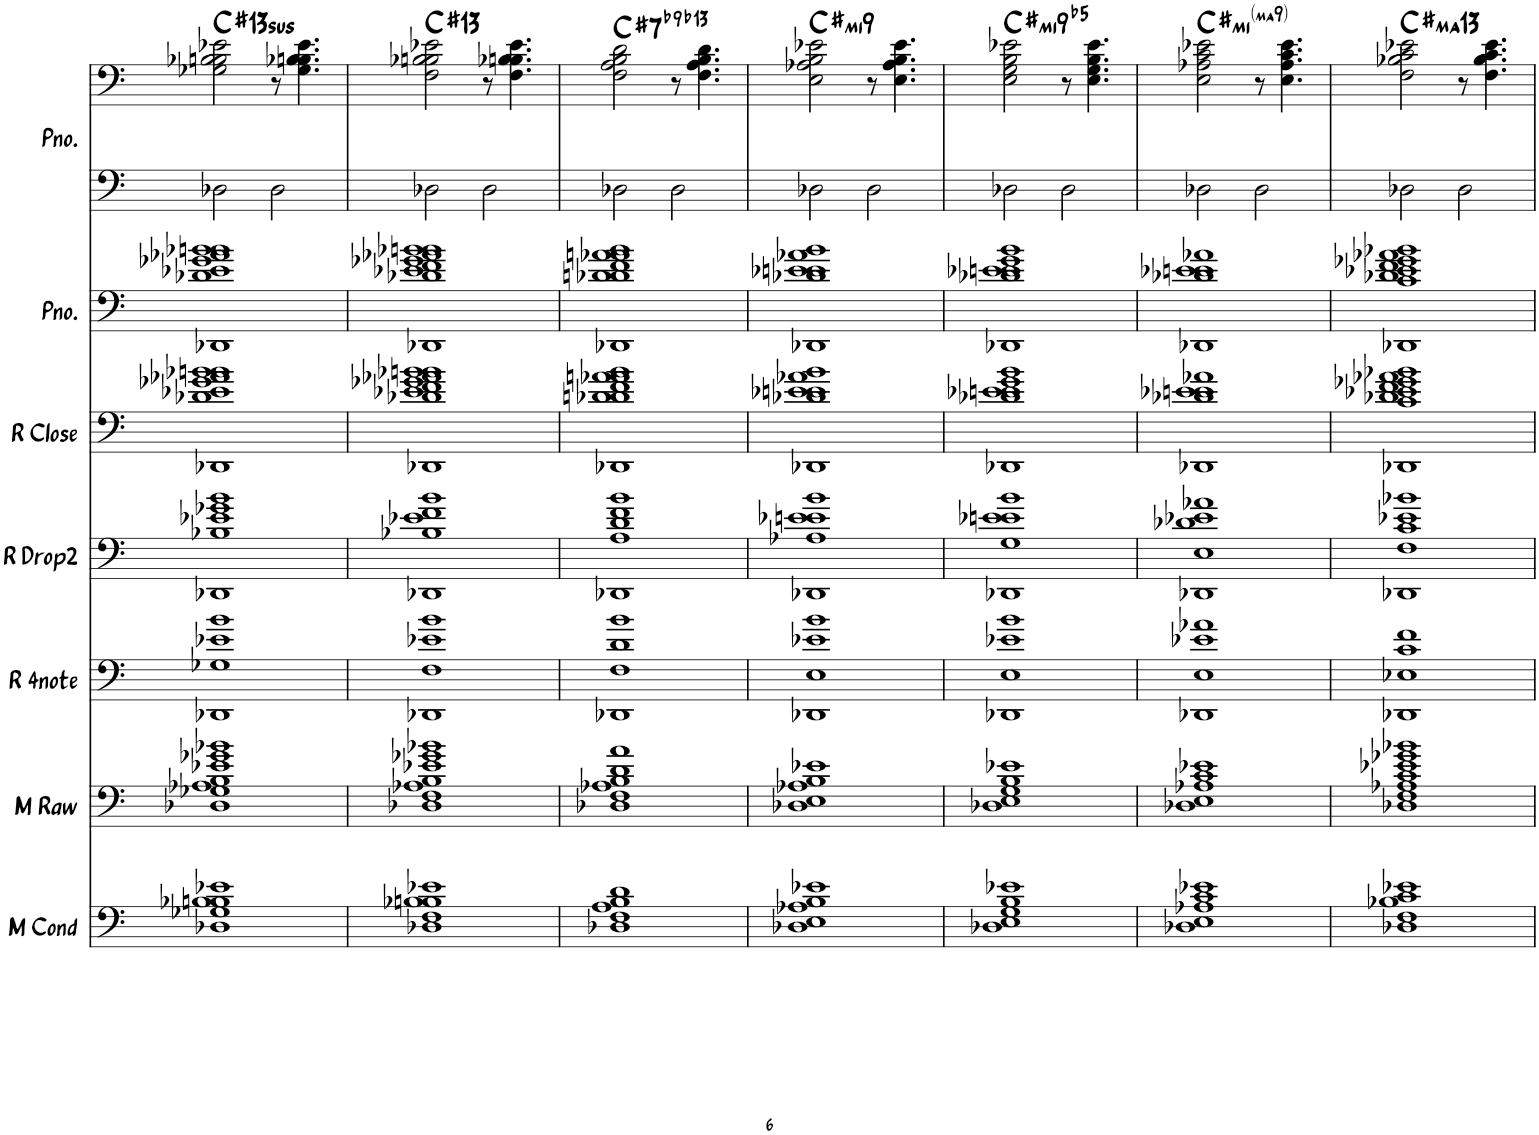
**kern	**kern	**kern	**kern	**kern	**kern	**kern	**kern	**harte
*part7	*part6	*part5	*part4	*part3	*part2	*part1	*part1	*part1
*staff8	*staff7	*staff6	*staff5	*staff4	*staff3	*staff2	*staff1	*
*I"Mark Condensed	*I"Mark Raw	*I"Realize 4note	*I"Realize Drop2	*I"Realize Close	*I"Realize Default	*I"Piano	*	*
*I'M Cond	*I'M Raw	*I'R 4note	*I'R Drop2	*I'R Close	*	*I'Pno.	*	*
!!LO:PB:g=z
*clefF4	*clefF4	*clefF4	*clefF4	*clefF4	*clefF4	*clefF4	*clefF4	*
*k[]	*k[]	*k[]	*k[]	*k[]	*k[]	*k[]	*k[]	*
*M4/4	*M4/4	*M4/4	*M4/4	*M4/4	*M4/4	*M4/4	*M4/4	*
=33	=33	=33	=33	=33	=33	=33	=33	=33
!	!	!	!	!	!	!	!	!LO:H:kt=13sus
1D-X 1G-X 1B-X 1Bn 1e-X	1D-X 1G-X 1A-X 1B 1e-X 1g-X 1b-X	1DD-X 1G-X 1e-X 1b	1DD-X 1B-X 1e-X 1g-X 1b	1DD-X 1d-X 1e-X 1g-X 1a-X 1b-X 1bn	1DD-X 1d-X 1e-X 1g-X 1a-X 1b-X 1bn	2D-X\	2G-X\ 2B-X\ 2Bn\ 2e-X\	C#:sus4(7,9,11,13)
.	.	.	.	.	.	2D-\	8r	.
.	.	.	.	.	.	.	4.G-\ 4.B-X\ 4.Bn\ 4.e-\	.
=34	=34	=34	=34	=34	=34	=34	=34	=34
!	!	!	!	!	!	!	!	!LO:H:kt=13
1D-X 1F 1B-X 1Bn 1e-X	1D-X 1F 1A-X 1B 1e-X 1g-X 1b-X	1DD-X 1F 1e-X 1b	1DD-X 1B-X 1e-X 1f 1b	1DD-X 1d-X 1e-X 1f 1g-X 1a-X 1b-X 1bn	1DD-X 1d-X 1e-X 1f 1g-X 1a-X 1b-X 1bn	2D-X\	2F\ 2B-X\ 2Bn\ 2e-X\	C#:9(11,13)
.	.	.	.	.	.	2D-\	8r	.
.	.	.	.	.	.	.	4.F\ 4.B-X\ 4.Bn\ 4.e-\	.
=35	=35	=35	=35	=35	=35	=35	=35	=35
!	!	!	!	!	!	!	!	!LO:H:kt=7
1D-X 1F 1A 1B 1d	1D-X 1F 1A-X 1B 1d 1a	1DD-X 1F 1d 1b	1DD-X 1A 1d 1f 1b	1DD-X 1d-X 1dn 1f 1a-X 1an 1b	1DD-X 1d-X 1dn 1f 1a-X 1an 1b	2D-X\	2F\ 2A\ 2B\ 2d\	C#:7(b9,b13)
.	.	.	.	.	.	2D-\	8r	.
.	.	.	.	.	.	.	4.F\ 4.A\ 4.B\ 4.d\	.
=36	=36	=36	=36	=36	=36	=36	=36	=36
!	!	!	!	!	!	!	!	!LO:H:kt=mi9
1D-X 1E 1A-X 1B 1e-X	1D-X 1E 1A-X 1B 1e-X	1DD-X 1E 1e-X 1b	1DD-X 1A-X 1e-X 1en 1b	1DD-X 1d-X 1e-X 1en 1a-X 1b	1DD-X 1d-X 1e-X 1en 1a-X 1b	2D-X\	2E\ 2A-X\ 2B\ 2e-X\	C#:min9
.	.	.	.	.	.	2D-\	8r	.
.	.	.	.	.	.	.	4.E\ 4.A-\ 4.B\ 4.e-\	.
=37	=37	=37	=37	=37	=37	=37	=37	=37
!	!	!	!	!	!	!	!	!LO:H:kt=mi9
1D-X 1E 1G 1B 1e-X	1D-X 1E 1G 1B 1e-X	1DD-X 1E 1e-X 1b	1DD-X 1G 1e-X 1en 1b	1DD-X 1d-X 1e-X 1en 1g 1b	1DD-X 1d-X 1e-X 1en 1g 1b	2D-X\	2E\ 2G\ 2B\ 2e-X\	C#:(b3,b5,b7,9)
.	.	.	.	.	.	2D-\	8r	.
.	.	.	.	.	.	.	4.E\ 4.G\ 4.B\ 4.e-\	.
=38	=38	=38	=38	=38	=38	=38	=38	=38
!	!	!	!	!	!	!	!	!LO:H:kt=mima7
1D-X 1E 1A-X 1c 1e-X	1D-X 1E 1A-X 1c 1e-X	1DD-X 1E 1e-X 1a-X	1DD-X 1E 1d-X 1e-X 1a-X	1DD-X 1d-X 1e-X 1en 1a-X	1DD-X 1d-X 1e-X 1en 1a-X	2D-X\	2E\ 2A-X\ 2c\ 2e-X\	C#:minmaj7(9)
.	.	.	.	.	.	2D-\	8r	.
.	.	.	.	.	.	.	4.E\ 4.A-\ 4.c\ 4.e-\	.
=39	=39	=39	=39	=39	=39	=39	=39	=39
!	!	!	!	!	!	!	!	!LO:H:kt=ma13
1D-X 1F 1B-X 1c 1e-X	1D-X 1F 1A-X 1c 1e-X 1g-X 1b-X	1DD-X 1E-X 1c 1f	1DD-X 1F 1c 1e-X 1b-X	1DD-X 1c 1d-X 1e-X 1f 1g-X 1a-X 1b-X	1DD-X 1c 1d-X 1e-X 1f 1g-X 1a-X 1b-X	2D-X\	2F\ 2B-X\ 2c\ 2e-X\	C#:maj9(11,13)
.	.	.	.	.	.	2D-\	8r	.
.	.	.	.	.	.	.	4.F\ 4.B-\ 4.c\ 4.e-\	.
=	=	=	=	=	=	=	=	=
*-	*-	*-	*-	*-	*-	*-	*-	*-
